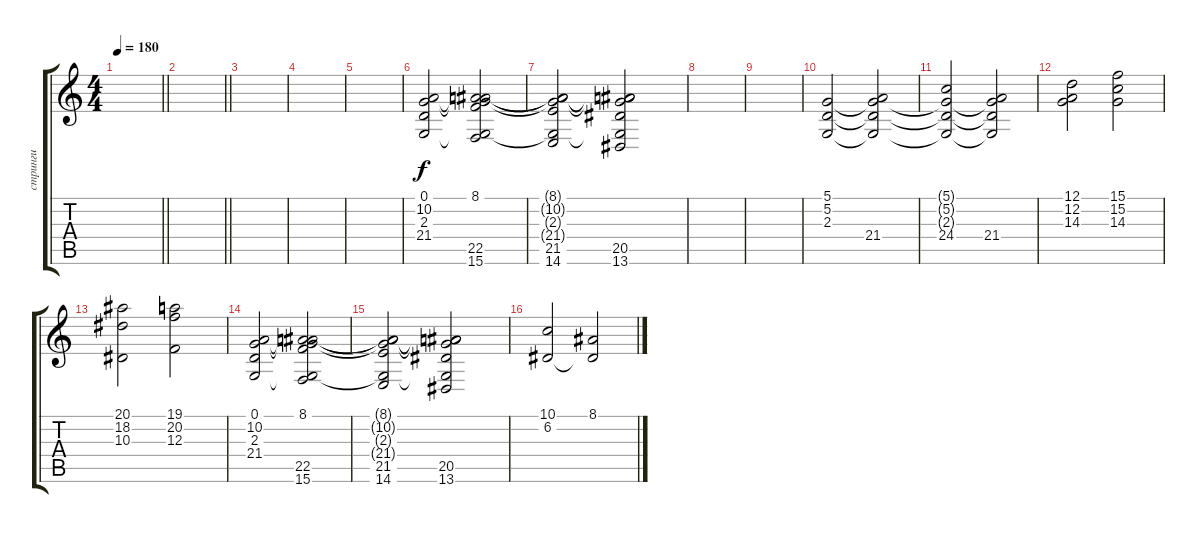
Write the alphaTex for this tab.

\track ("стринги" "стринги") {instrument stringensemble1}
\staff {score tabs}
\tuning (D4 A3 F3 C3 G2 D2) {hide}
\ts (4 4)
\tempo 180
\clef g2
\barLineRight lightlight
\ks c
|
\section ("" "")
\barLineRight lightlight
|
\section ("" "")
|
|
|
(0.1 10.2 2.3 21.4).2{volume 10} (8.1 10.2{t} 2.3{t} 21.4{t} 22.5 15.6).2 |
(8.1{t} 10.2{t} 2.3{t} 21.4{t} 21.5 14.6).2 (8.1{t} 10.2{t} 2.3{t} 21.4{t} 20.5 13.6).2 |
|
|
(5.1 5.2 2.3).2 (5.1{t} 5.2{t} 2.3{t} 21.4).2 |
(5.1{t} 5.2{t} 2.3{t} 24.4).2 (5.1{t} 5.2{t} 2.3{t} 21.4).2 |
(12.1 12.2 14.3).2 (15.1 15.2 14.3).2 |
(20.1 18.2 10.3).2 (19.1 20.2 12.3).2 |
(0.1 10.2 2.3 21.4).2{volume 10} (8.1 10.2{t} 2.3{t} 21.4{t} 22.5 15.6).2 |
(8.1{t} 10.2{t} 2.3{t} 21.4{t} 21.5 14.6).2 (8.1{t} 10.2{t} 2.3{t} 21.4{t} 20.5 13.6).2 |
(10.1 6.2).2 (8.1 6.2{t}).2
